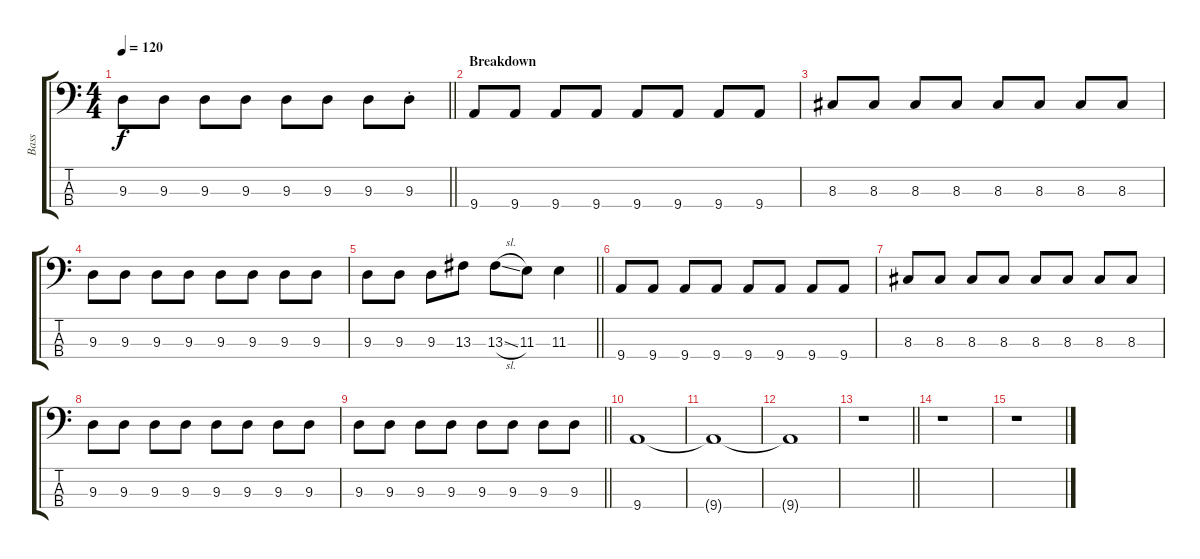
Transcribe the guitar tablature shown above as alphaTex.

\track ("Bass" "Bass") {instrument electricbassfinger}
\staff {score tabs}
\tuning (Eb2 Bb1 F1 C1) {hide}
\ts (4 4)
\tempo 120
\clef f4
\barLineRight lightlight
\ks c
9.3.8{dy f} 9.3.8 9.3.8 9.3.8 9.3.8 9.3.8 9.3.8 9.3{st}.8 |
\section ("" "Breakdown")
9.4.8 9.4.8 9.4.8 9.4.8 9.4.8 9.4.8 9.4.8 9.4.8 |
8.3.8 8.3.8 8.3.8 8.3.8 8.3.8 8.3.8 8.3.8 8.3.8 |
9.3.8 9.3.8 9.3.8 9.3.8 9.3.8 9.3.8 9.3.8 9.3.8 |
\barLineRight lightlight
9.3.8 9.3.8 9.3.8 13.3.8 13.3{sl}.8 11.3.8 11.3.4 |
9.4.8 9.4.8 9.4.8 9.4.8 9.4.8 9.4.8 9.4.8 9.4.8 |
8.3.8 8.3.8 8.3.8 8.3.8 8.3.8 8.3.8 8.3.8 8.3.8 |
9.3.8 9.3.8 9.3.8 9.3.8 9.3.8 9.3.8 9.3.8 9.3.8 |
\barLineRight lightlight
9.3.8 9.3.8 9.3.8 9.3.8 9.3.8 9.3.8 9.3.8 9.3.8 |
9.4.1{volume 8} |
9.4{t}.1 |
9.4{t}.1 |
\barLineRight lightlight
r.1 |
r.1 |
r.1
